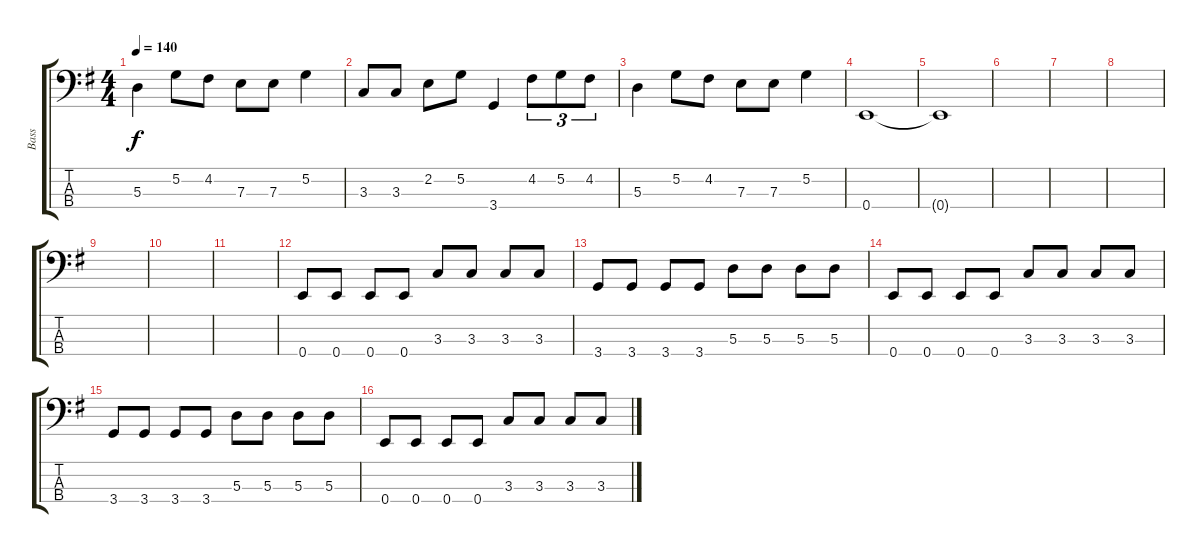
\track ("Bass" "Bass") {instrument electricbassfinger}
\staff {score tabs}
\tuning (G2 D2 A1 E1) {hide}
\ts (4 4)
\tempo 140
\clef f4
\ks g
5.3.4{dy f} 5.2.8 4.2.8 7.3.8 7.3.8 5.2.4 |
3.3.8 3.3.8 2.2.8 5.2.8 3.4.4 4.2.8{tu (3 2)} 5.2.8{tu (3 2)} 4.2.8{tu (3 2)} |
5.3.4 5.2.8 4.2.8 7.3.8 7.3.8 5.2.4 |
0.4.1 |
0.4{t}.1{volume 0} |
|
|
|
|
|
|
0.4.8{volume 13} 0.4.8 0.4.8 0.4.8 3.3.8 3.3.8 3.3.8 3.3.8 |
3.4.8 3.4.8 3.4.8 3.4.8 5.3.8 5.3.8 5.3.8 5.3.8 |
0.4.8 0.4.8 0.4.8 0.4.8 3.3.8 3.3.8 3.3.8 3.3.8 |
3.4.8 3.4.8 3.4.8 3.4.8 5.3.8 5.3.8 5.3.8 5.3.8 |
0.4.8 0.4.8 0.4.8 0.4.8 3.3.8 3.3.8 3.3.8 3.3.8
